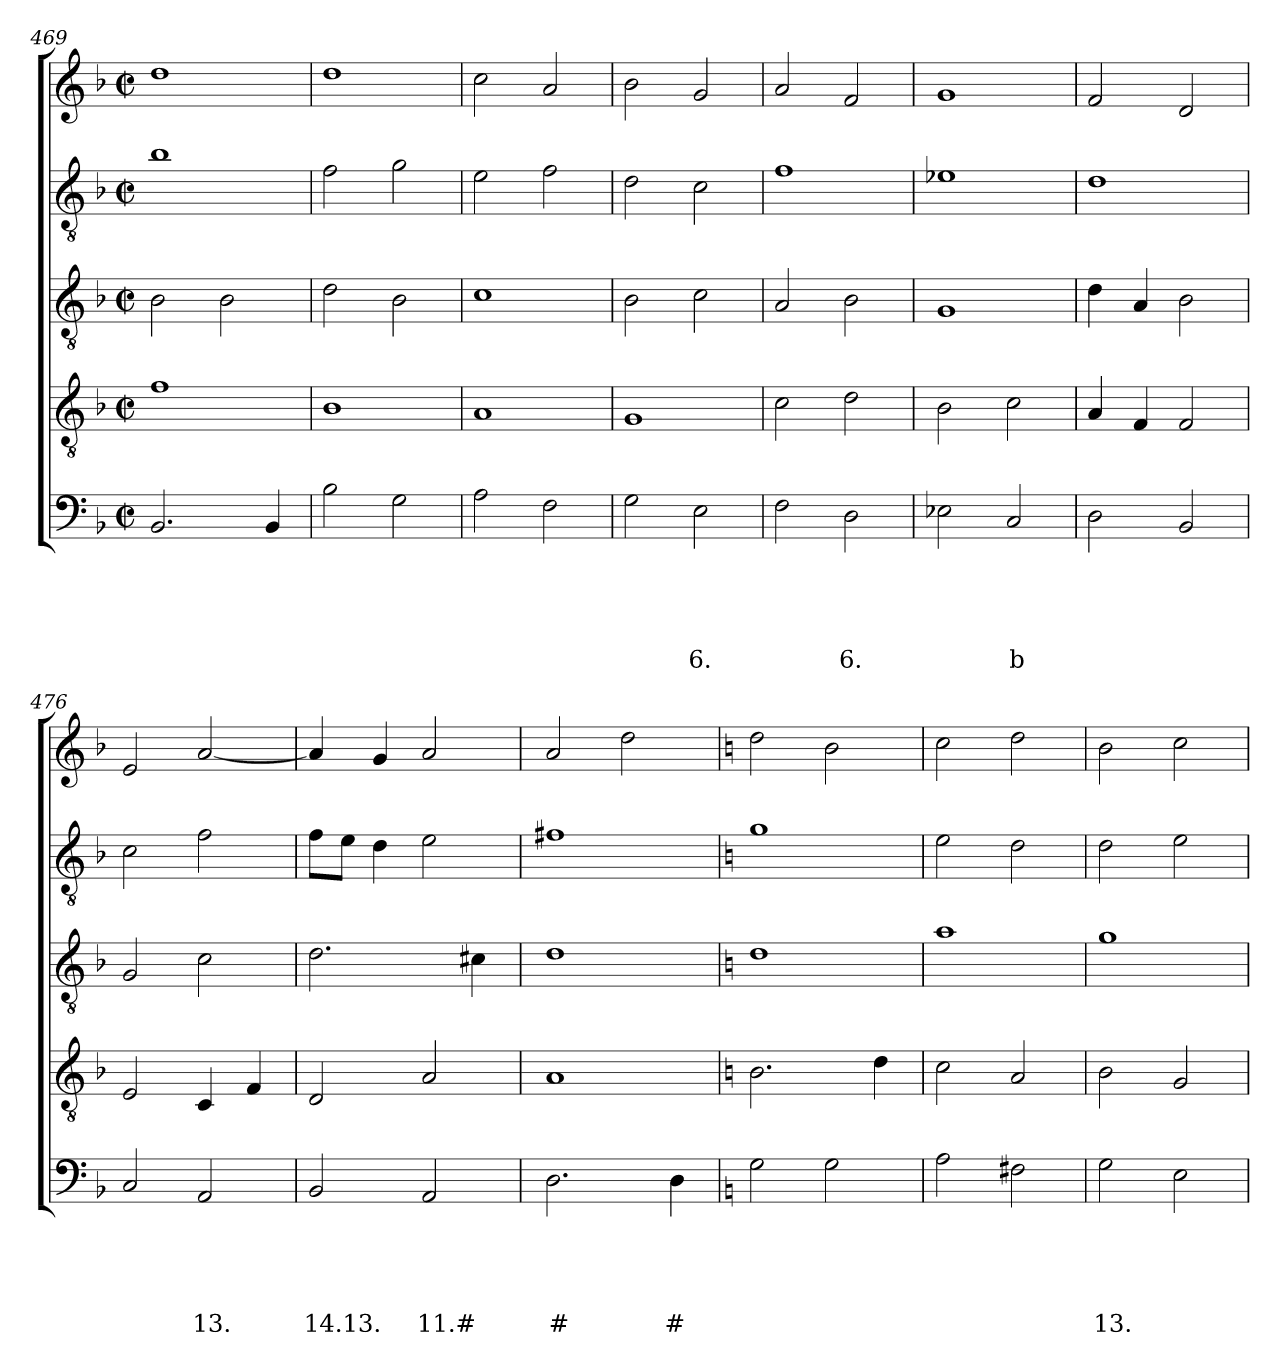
**kern	**text	**text	**text	**text	**text	**kern	**kern	**kern	**kern
*part5	*part5	*part5	*part5	*part5	*part5	*part4	*part3	*part2	*part1
*staff5	*staff5	*staff5	*staff5	*staff5	*staff5	*staff4	*staff3	*staff2	*staff1
!!LO:LB:g=z
*clefF4	*	*	*	*	*	*clefGv2	*clefGv2	*clefGv2	*clefG2
*k[b-]	*	*	*	*	*	*k[b-]	*k[b-]	*k[b-]	*k[b-]
*F:	*	*	*	*	*	*F:	*F:	*F:	*F:
*M2/2	*	*	*	*	*	*M2/2	*M2/2	*M2/2	*M2/2
*met(c|)	*	*	*	*	*	*met(c|)	*met(c|)	*met(c|)	*met(c|)
=469	=469	=469	=469	=469	=469	=469	=469	=469	=469
2.BB-/	.	.	.	.	.	1f	2B-\	1b-	1dd
.	.	.	.	.	.	.	2B-\	.	.
4BB-/	.	.	.	.	.	.	.	.	.
=470	=470	=470	=470	=470	=470	=470	=470	=470	=470
2B-\	.	.	.	.	.	1B-	2d\	2f\	1dd
2G\	.	.	.	.	.	.	2B-\	2g\	.
=471	=471	=471	=471	=471	=471	=471	=471	=471	=471
2A\	.	.	.	.	.	1A	1c	2e\	2cc\
2F\	.	.	.	.	.	.	.	2f\	2a/
=472	=472	=472	=472	=472	=472	=472	=472	=472	=472
2G\	.	.	.	.	.	1G	2B-\	2d\	2b-\
2E\	.	.	.	.	6.	.	2c\	2c\	2g/
=473	=473	=473	=473	=473	=473	=473	=473	=473	=473
2F\	.	.	.	.	.	2c\	2A/	1f	2a/
2D\	.	.	.	.	6.	2d\	2B-\	.	2f/
=474	=474	=474	=474	=474	=474	=474	=474	=474	=474
2E-X\	.	.	.	.	.	2B-\	1G	1e-X	1g
2C/	.	.	.	.	b	2c\	.	.	.
=475	=475	=475	=475	=475	=475	=475	=475	=475	=475
2D\	.	.	.	.	.	4A/	4d\	1d	2f/
.	.	.	.	.	.	4F/	4A/	.	.
2BB-/	.	.	.	.	.	2F/	2B-\	.	2d/
=476	=476	=476	=476	=476	=476	=476	=476	=476	=476
2C/	.	.	.	.	.	2E/	2G/	2c\	2e/
2AA/	.	.	.	.	13.	4C/	2c\	2f\	[2a/
.	.	.	.	.	.	4F/	.	.	.
=477	=477	=477	=477	=477	=477	=477	=477	=477	=477
2BB-/	.	.	.	.	14.13.	2D/	2.d\	8f\L	4a/]
.	.	.	.	.	.	.	.	8e\J	.
.	.	.	.	.	.	.	.	4d\	4g/
2AA/	.	.	.	.	11.#	2A/	.	2e\	2a/
.	.	.	.	.	.	.	4c#X\	.	.
=478	=478	=478	=478	=478	=478	=478	=478	=478	=478
2.D\	.	.	.	.	#	1A	1d	1f#X	2a/
.	.	.	.	.	.	.	.	.	2dd\
4D\	.	.	.	.	#	.	.	.	.
=479	=479	=479	=479	=479	=479	=479	=479	=479	=479
*k[]	*	*	*	*	*	*k[]	*k[]	*k[]	*k[]
*C:	*	*	*	*	*	*C:	*C:	*C:	*C:
2G\	.	.	.	.	.	2.B\	1d	1g	2dd\
2G\	.	.	.	.	.	.	.	.	2b\
.	.	.	.	.	.	4d\	.	.	.
!!LO:PB:g=z
=480	=480	=480	=480	=480	=480	=480	=480	=480	=480
2A\	.	.	.	.	.	2c\	1a	2e\	2cc\
2F#X\	.	.	.	.	.	2A/	.	2d\	2dd\
=481	=481	=481	=481	=481	=481	=481	=481	=481	=481
2G\	.	.	.	.	13.	2B\	1g	2d\	2b\
2E\	.	.	.	.	.	2G/	.	2e\	2cc\
=	=	=	=	=	=	=	=	=	=
*-	*-	*-	*-	*-	*-	*-	*-	*-	*-
